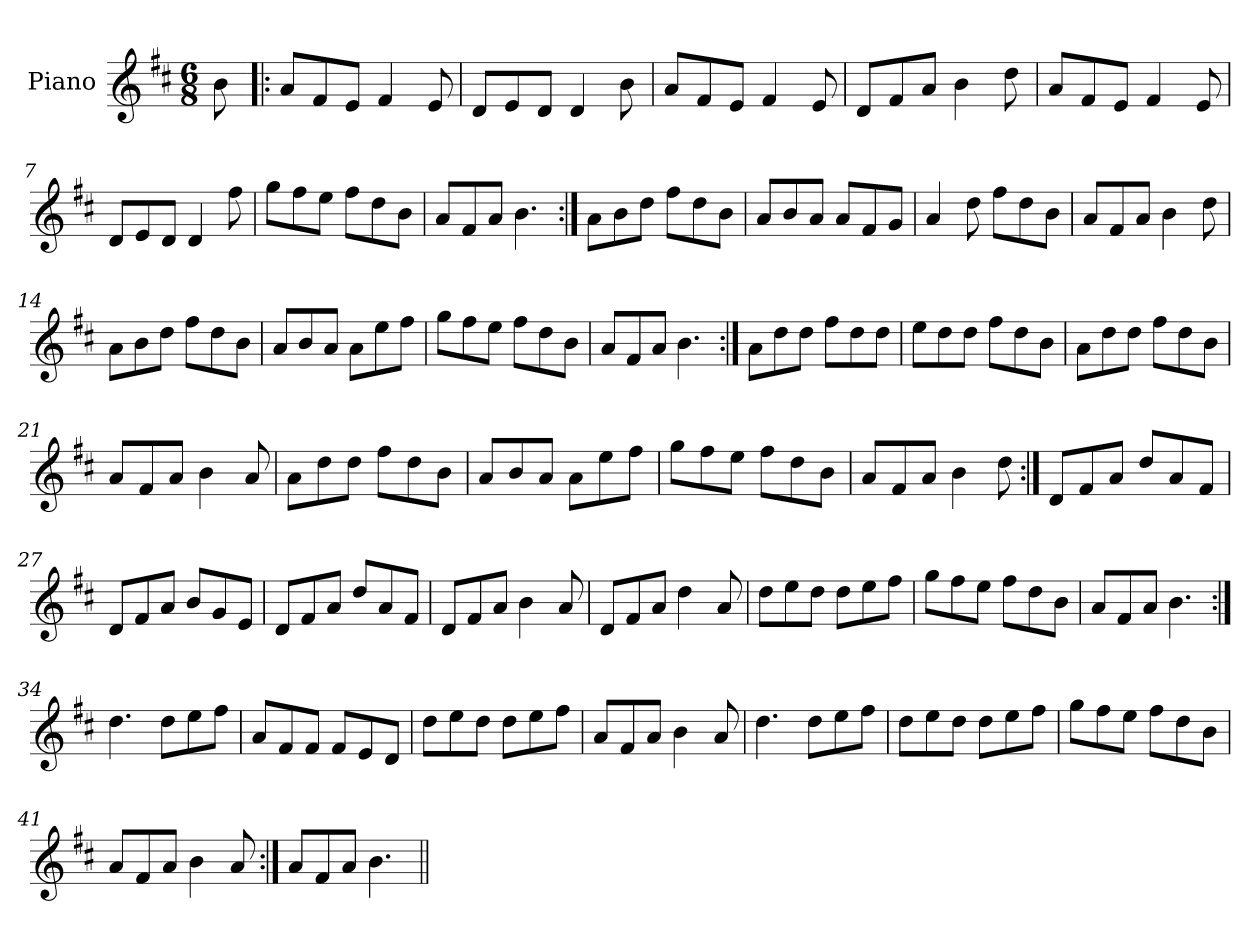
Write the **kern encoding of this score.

**kern
*part1
*staff1
*I"Piano
*I'Pno
*clefG2
*k[f#c#]
*D:
*M6/8
=1
8b\
=2!|:
8a/L
8f#/
8e/J
4f#/
8e/
=3
8d/L
8e/
8d/J
4d/
8b\
=4
8a/L
8f#/
8e/J
4f#/
8e/
=5
8d/L
8f#/
8a/J
4b\
8dd\
=6
8a/L
8f#/
8e/J
4f#/
8e/
!!LO:LB:g=z
=7
8d/L
8e/
8d/J
4d/
8ff#\
=8
8gg\L
8ff#\
8ee\J
8ff#\L
8dd\
8b\J
=9
8a/L
8f#/
8a/J
4.b\
=10:|!
8a\L
8b\
8dd\J
8ff#\L
8dd\
8b\J
=11
8a/L
8b/
8a/J
8a/L
8f#/
8g/J
=12
4a/
8dd\
8ff#\L
8dd\
8b\J
!!LO:LB:g=z
=13
8a/L
8f#/
8a/J
4b\
8dd\
=14
8a\L
8b\
8dd\J
8ff#\L
8dd\
8b\J
=15
8a/L
8b/
8a/J
8a\L
8ee\
8ff#\J
=16
8gg\L
8ff#\
8ee\J
8ff#\L
8dd\
8b\J
=17
8a/L
8f#/
8a/J
4.b\
=18:|!
8a\L
8dd\
8dd\J
8ff#\L
8dd\
8dd\J
!!LO:LB:g=z
=19
8ee\L
8dd\
8dd\J
8ff#\L
8dd\
8b\J
=20
8a\L
8dd\
8dd\J
8ff#\L
8dd\
8b\J
=21
8a/L
8f#/
8a/J
4b\
8a/
=22
8a\L
8dd\
8dd\J
8ff#\L
8dd\
8b\J
=23
8a/L
8b/
8a/J
8a\L
8ee\
8ff#\J
=24
8gg\L
8ff#\
8ee\J
8ff#\L
8dd\
8b\J
!!LO:LB:g=z
=25
8a/L
8f#/
8a/J
4b\
8dd\
=26:|!
8d/L
8f#/
8a/J
8dd/L
8a/
8f#/J
=27
8d/L
8f#/
8a/J
8b/L
8g/
8e/J
=28
8d/L
8f#/
8a/J
8dd/L
8a/
8f#/J
=29
8d/L
8f#/
8a/J
4b\
8a/
=30
8d/L
8f#/
8a/J
4dd\
8a/
!!LO:LB:g=z
=31
8dd\L
8ee\
8dd\J
8dd\L
8ee\
8ff#\J
=32
8gg\L
8ff#\
8ee\J
8ff#\L
8dd\
8b\J
=33
8a/L
8f#/
8a/J
4.b\
=34:|!
4.dd\
8dd\L
8ee\
8ff#\J
=35
8a/L
8f#/
8f#/J
8f#/L
8e/
8d/J
=36
8dd\L
8ee\
8dd\J
8dd\L
8ee\
8ff#\J
!!LO:LB:g=z
=37
8a/L
8f#/
8a/J
4b\
8a/
=38
4.dd\
8dd\L
8ee\
8ff#\J
=39
8dd\L
8ee\
8dd\J
8dd\L
8ee\
8ff#\J
=40
8gg\L
8ff#\
8ee\J
8ff#\L
8dd\
8b\J
=41
8a/L
8f#/
8a/J
4b\
8a/
=42:|!
8a/L
8f#/
8a/J
4.b\
=||
*-
